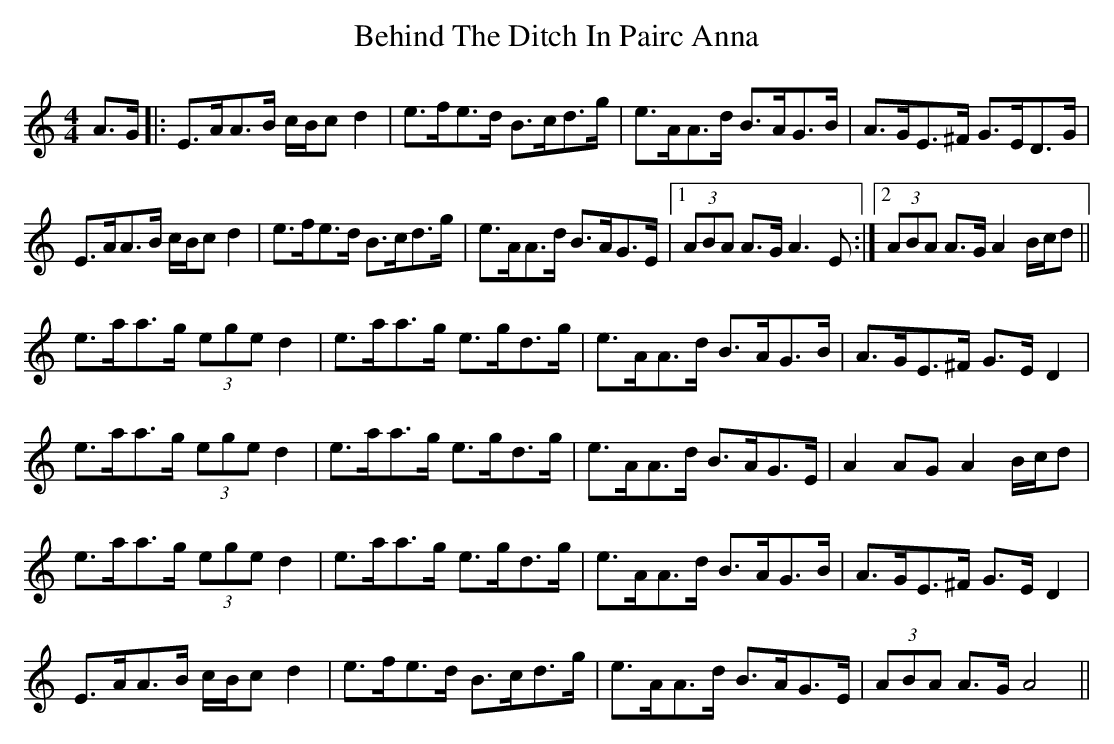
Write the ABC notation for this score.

X:1
T: Behind The Ditch In Pairc Anna
M: 4/4
L: 1/8
K: Amin
A>G|:E>AA>B c/B/cd2|e>fe>d B>cd>g|e>AA>d B>AG>B|A>GE>^F G>ED>G|
E>AA>B c/B/cd2|e>fe>d B>cd>g|e>AA>d B>AG>E|1 (3ABA A>G A3 E:|2 (3ABA A>GA2 B/c/d||
e>aa>g (3eged2|e>aa>g e>gd>g|e>AA>d B>AG>B|A>GE>^F G>ED2|
e>aa>g (3eged2|e>aa>g e>gd>g|e>AA>d B>AG>E|A2AGA2B/c/d|
e>aa>g (3eged2|e>aa>g e>gd>g|e>AA>d B>AG>B|A>GE>^F G>ED2|
E>AA>B c/B/cd2|e>fe>d B>cd>g|e>AA>d B>AG>E|(3ABA A>G A4||
